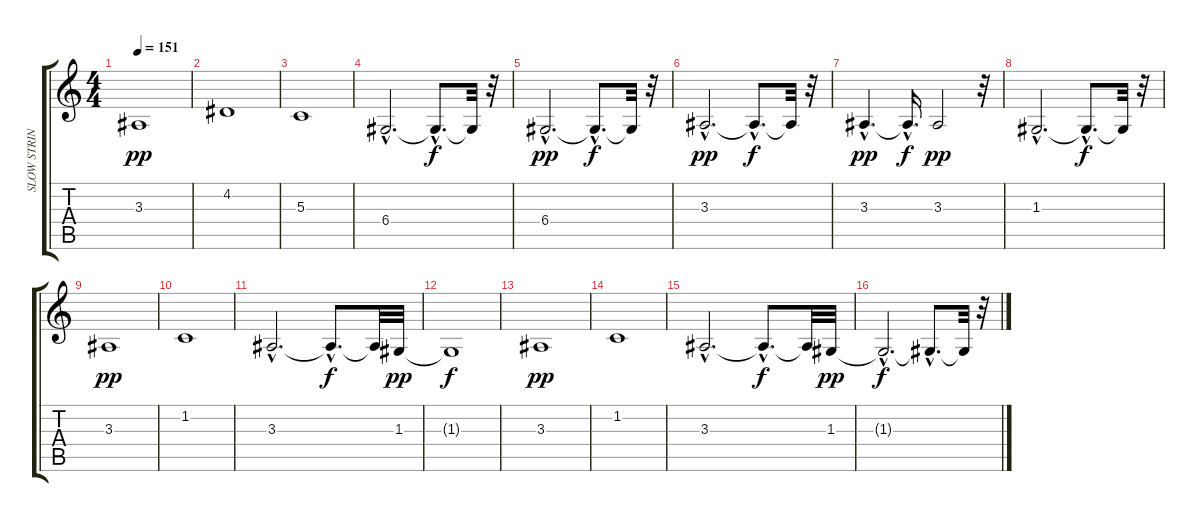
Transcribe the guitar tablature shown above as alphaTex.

\track ("SLOW STRING         " "SLOW STRIN") {instrument stringensemble2}
\staff {score tabs}
\tuning (E4 B3 G3 D3 A2 E2) {hide}
\ts (4 4)
\tempo 151
\clef g2
\ks c
3.3.1{dy pp} |
4.2.1 |
5.3.1 |
6.4{hac}.2{d} 6.4{hac t}.8{d dy f} 6.4{t}.32 r.32 |
6.4{hac}.2{d dy pp} 6.4{hac t}.8{d dy f} 6.4{t}.32 r.32 |
3.3{hac}.2{d dy pp} 3.3{hac t}.8{d dy f} 3.3{t}.32 r.32 |
3.3{hac}.4{d dy pp} 3.3{hac t}.16{d dy f} 3.3.2{dy pp} r.32 |
1.3{hac}.2{d} 1.3{hac t}.8{d dy f} 1.3{t}.32 r.32 |
3.3.1{dy pp} |
1.2.1 |
3.3{hac}.2{d} 3.3{hac t}.8{d dy f} 3.3{t}.32 1.3.32{dy pp} |
1.3{t}.1{dy f} |
3.3.1{dy pp} |
1.2.1 |
3.3{hac}.2{d} 3.3{hac t}.8{d dy f} 3.3{t}.32 1.3.32{dy pp} |
1.3{hac t}.2{d dy f} 1.3{hac t}.8{d} 1.3{t}.32 r.32
